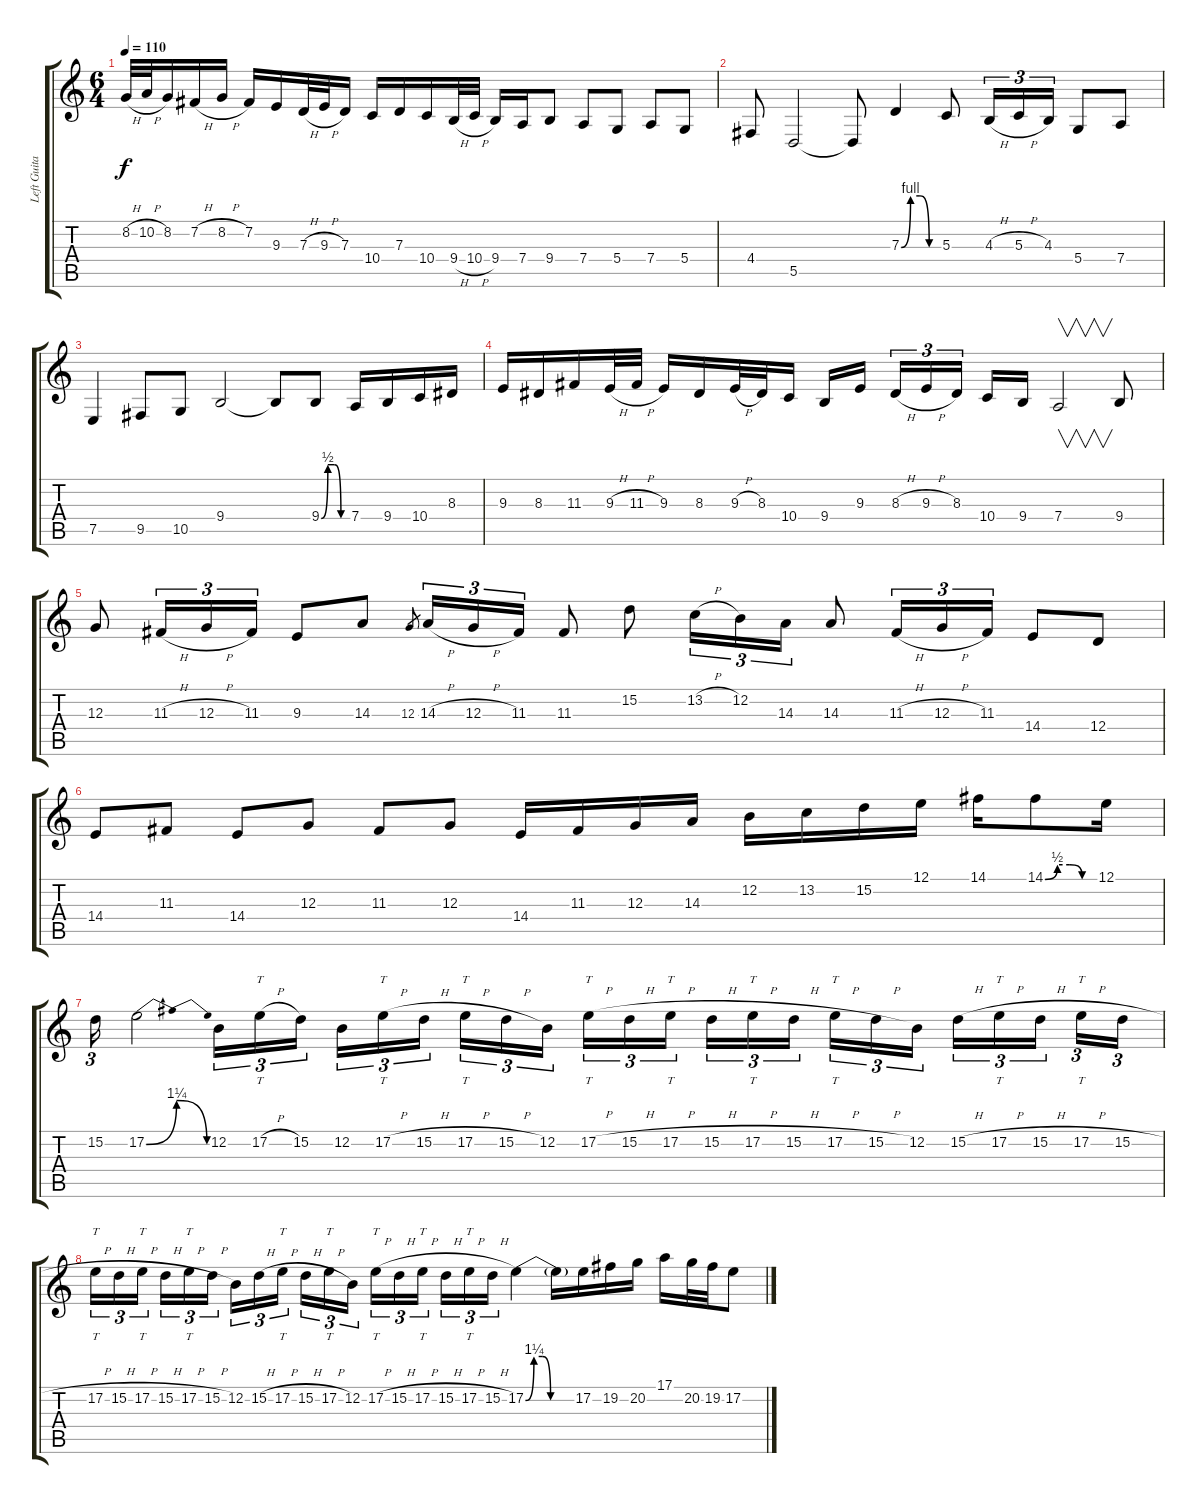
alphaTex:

\track ("Left Guitar Synth" "Left Guita") {instrument pad5bowed}
\staff {score tabs}
\tuning (E4 B3 G3 D3 A2 E2) {hide}
\ts (6 4)
\tempo 110
\clef g2
\ks c
8.2{h}.32{dy f} 10.2{h}.32 8.2.16 7.2{h}.16 8.2{h}.16 7.2.16 9.3.16 7.3{h}.32 9.3{h}.32 7.3.16 10.4.16 7.3.16 10.4.16 9.4{h}.32 10.4{h}.32 9.4.16 7.4.16 9.4.8 7.4.8 5.4.8 7.4.8 5.4.8 |
4.4.8 5.5.2 5.5{t}.8 7.3{be (custom 0 0 15 4 30 4 45 0 60 0)}.4 5.3.8 4.3{h}.16{tu (3 2)} 5.3{h}.16{tu (3 2)} 4.3.16{tu (3 2)} 5.4.8 7.4.8 |
7.5.4 9.5.8 10.5.8 9.4.2 9.4{t}.8 9.4{be (custom 0 0 15 2 30 2 45 0 60 0)}.8 7.4.16 9.4.16 10.4.16 8.3.16 |
9.3.16 8.3.16 11.3.16 9.3{h}.32 11.3{h}.32 9.3.16 8.3.16 9.3{h}.32 8.3.32 10.4.16 9.4.16 9.3.16 8.3{h}.16{tu (3 2)} 9.3{h}.16{tu (3 2)} 8.3.16{tu (3 2)} 10.4.16 9.4.16 7.4.2{v} 9.4.8 |
12.3.8 11.3{h}.16{tu (3 2)} 12.3{h}.16{tu (3 2)} 11.3.16{tu (3 2)} 9.3.8 14.3.8 12.3.8{gr} 14.3{h}.16{tu (3 2)} 12.3{h}.16{tu (3 2)} 11.3.16{tu (3 2)} 11.3.8 15.2.8 13.2{h}.16{tu (3 2)} 12.2.16{tu (3 2)} 14.3.16{tu (3 2)} 14.3.8 11.3{h}.16{tu (3 2)} 12.3{h}.16{tu (3 2)} 11.3.16{tu (3 2)} 14.4.8 12.4.8 |
14.4.8 11.3.8 14.4.8 12.3.8 11.3.8 12.3.8 14.4.16 11.3.16 12.3.16 14.3.16 12.2.16 13.2.16 15.2.16 12.1.16 14.1.16 14.1{be (custom 0 0 15 2 30 2 45 0 60 0)}.8 12.1.16 |
15.2.16{tu (3 2)} 17.2{be (bendrelease 0 0 15 5 45 5 60 0)}.2 12.2.16{tu (3 2)} 17.2{h}.16{tt tu (3 2)} 15.2.16{tu (3 2)} 12.2.16{tu (3 2)} 17.2{h}.16{tt tu (3 2)} 15.2{h}.16{tu (3 2)} 17.2{h}.16{tt tu (3 2)} 15.2{h}.16{tu (3 2)} 12.2.16{tu (3 2)} 17.2{h}.16{tt tu (3 2)} 15.2{h}.16{tu (3 2)} 17.2{h}.16{tt tu (3 2)} 15.2{h}.16{tu (3 2)} 17.2{h}.16{tt tu (3 2)} 15.2{h}.16{tu (3 2)} 17.2{h}.16{tt tu (3 2)} 15.2{h}.16{tu (3 2)} 12.2.16{tu (3 2)} 15.2{h}.16{tu (3 2)} 17.2{h}.16{tt tu (3 2)} 15.2{h}.16{tu (3 2)} 17.2{h}.16{tt tu (3 2)} 15.2{h}.16{tu (3 2)} |
17.2{h}.16{tt tu (3 2)} 15.2{h}.16{tu (3 2)} 17.2{h}.16{tt tu (3 2)} 15.2{h}.16{tu (3 2)} 17.2{h}.16{tt tu (3 2)} 15.2{h}.16{tu (3 2)} 12.2.16{tu (3 2)} 15.2{h}.16{tu (3 2)} 17.2{h}.16{tt tu (3 2)} 15.2{h}.16{tu (3 2)} 17.2{h}.16{tt tu (3 2)} 12.2.16{tu (3 2)} 17.2{h}.16{tt tu (3 2)} 15.2{h}.16{tu (3 2)} 17.2{h}.16{tt tu (3 2)} 15.2{h}.16{tu (3 2)} 17.2{h}.16{tt tu (3 2)} 15.2{h}.16{tu (3 2)} 17.2{be (custom 0 0 10 5 20 5 30 0 45 0 60 0)}.4 17.2{t}.16 17.2.16 19.2.16 20.2.16 17.1.16 20.2.32 19.2.32 17.2.8
